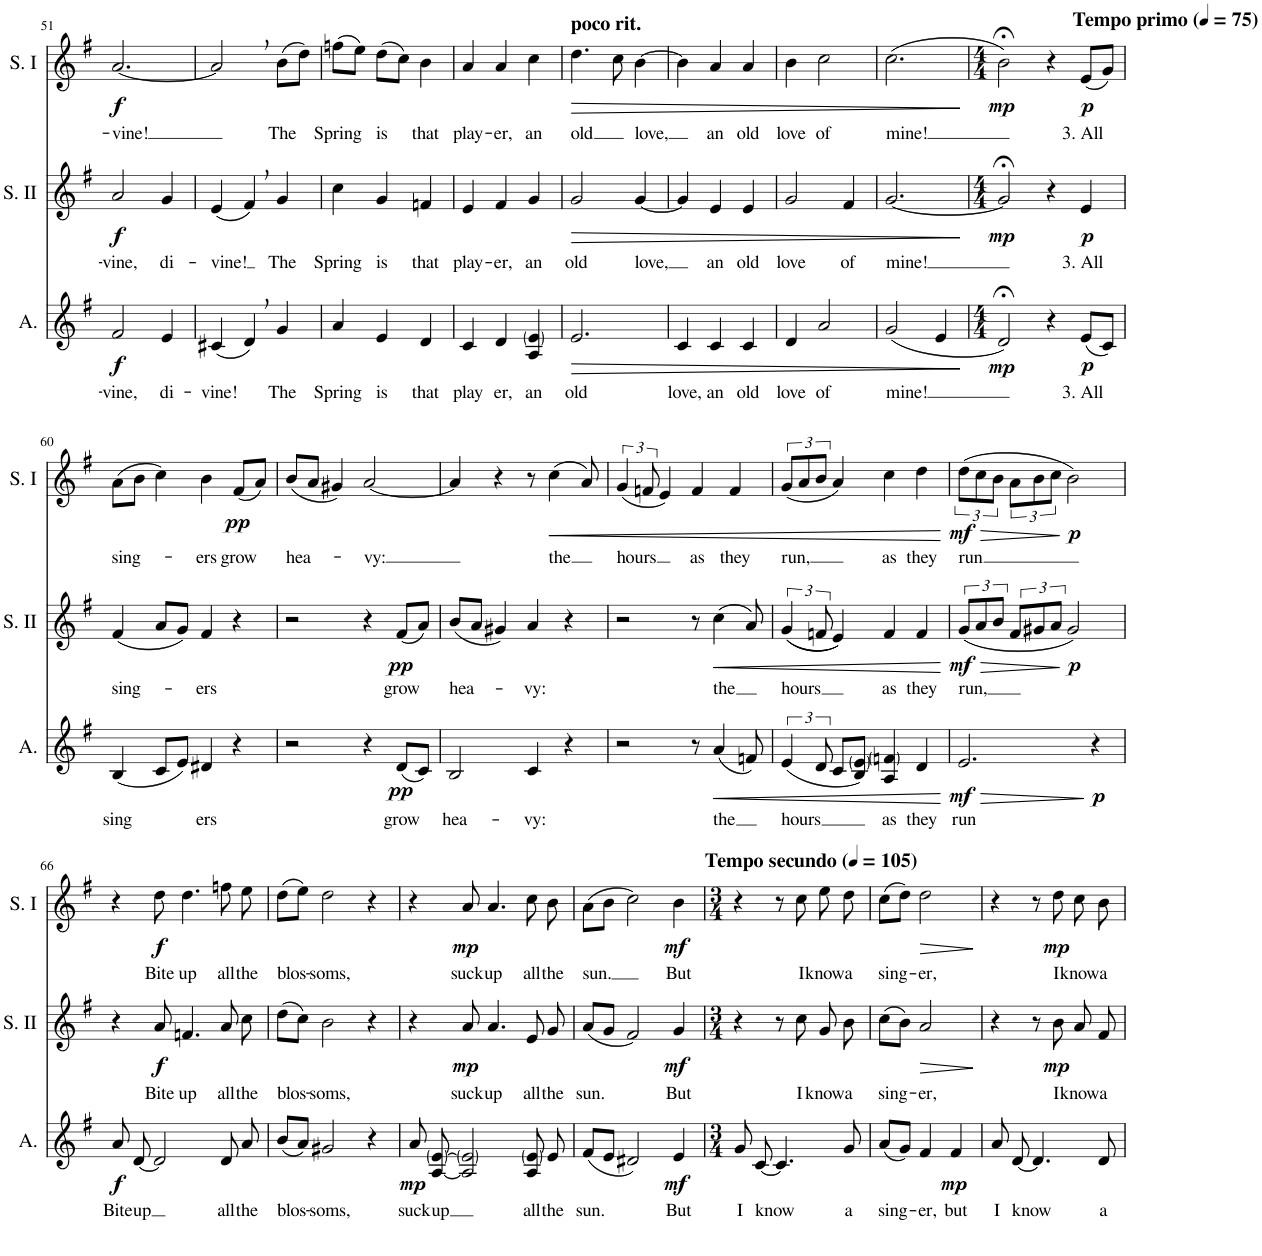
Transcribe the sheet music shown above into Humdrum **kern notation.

**kern	**text	**dynam	**kern	**text	**dynam	**kern	**text	**dynam
*part3	*part3	*part3	*part2	*part2	*part2	*part1	*part1	*part1
*staff3	*staff3	*staff3	*staff2	*staff2	*staff2	*staff1	*staff1	*staff1
*I"Alto	*	*	*I"Soprano II	*	*	*I"Soprano I	*	*
*I'A.	*	*	*I'S. II	*	*	*I'S. I	*	*
!!LO:PB:g=z
*clefG2	*	*	*clefG2	*	*	*clefG2	*	*
*k[f#]	*	*	*k[f#]	*	*	*k[f#]	*	*
*M3/4	*	*	*M3/4	*	*	*M3/4	*	*
=51	=51	=51	=51	=51	=51	=51	=51	=51
!	!LO:LY:b	!LO:DY:b	!	!LO:LY:b	!LO:DY:b	!	!LO:LY:b	!LO:DY:b
2f#/	-vine,	f	2a/	-vine,	f	[2.a/	-vine!	f
!	!LO:LY:b	!	!	!LO:LY:b	!	!	!	!
4e/	di-	.	4g/	di-	.	.	.	.
=52	=52	=52	=52	=52	=52	=52	=52	=52
!	!LO:LY:b	!	!	!LO:LY:b	!	!	!	!
(4c#X/	-vine!	.	(4e/	-vine!	.	2a,/]	.	.
4d,/)	.	.	4f#,/)	.	.	.	.	.
!	!LO:LY:b	!	!	!LO:LY:b	!	!	!LO:LY:b	!
4g/	The	.	4g/	The	.	(8b\L	The	.
.	.	.	.	.	.	8dd\J)	.	.
=53	=53	=53	=53	=53	=53	=53	=53	=53
!	!LO:LY:b	!	!	!LO:LY:b	!	!	!LO:LY:b	!
4a/	Spring	.	4cc\	Spring	.	(8ffn\L	Spring	.
.	.	.	.	.	.	8ee\J)	.	.
!	!LO:LY:b	!	!	!LO:LY:b	!	!	!LO:LY:b	!
4e/	is	.	4g/	is	.	(8dd\L	is	.
.	.	.	.	.	.	8cc\J)	.	.
!	!LO:LY:b	!	!	!LO:LY:b	!	!	!LO:LY:b	!
4d/	that	.	4fn/	that	.	4b\	that	.
=54	=54	=54	=54	=54	=54	=54	=54	=54
!	!LO:LY:b	!	!	!LO:LY:b	!	!	!LO:LY:b	!
4c/	play	.	4e/	play-	.	4a/	play-	.
!	!LO:LY:b	!	!	!LO:LY:b	!	!	!LO:LY:b	!
4d/	er,	.	4f#/	-er,	.	4a/	-er,	.
!	!LO:LY:b	!	!	!LO:LY:b	!	!	!LO:LY:b	!
4A/ 4e--/	an	.	4g/	an	.	4cc\	an	.
=55	=55	=55	=55	=55	=55	=55	=55	=55
!	!	!	!	!	!	!LO:TX:a:B:t=poco rit.	!	!
!	!LO:LY:b	!LO:HP:b	!	!LO:LY:b	!LO:HP:b	!	!LO:LY:b	!LO:HP:b
2.e/	old	>	2g/	old	>	4.dd\	old	>
.	.	.	.	.	.	8cc\	.	.
!	!	!	!	!LO:LY:b	!	!	!LO:LY:b	!
.	.	.	[4g/	love,	.	[4b\	love,	.
=56	=56	=56	=56	=56	=56	=56	=56	=56
!	!LO:LY:b	!	!	!	!	!	!	!
4c/	love,	.	4g/]	.	.	4b\]	.	.
!	!LO:LY:b	!	!	!LO:LY:b	!	!	!LO:LY:b	!
4c/	an	.	4e/	an	.	4a/	an	.
!	!LO:LY:b	!	!	!LO:LY:b	!	!	!LO:LY:b	!
4c/	old	.	4e/	old	.	4a/	old	.
=57	=57	=57	=57	=57	=57	=57	=57	=57
!	!LO:LY:b	!	!	!LO:LY:b	!	!	!LO:LY:b	!
4d/	love	.	2g/	love	.	4b\	love	.
!	!LO:LY:b	!	!	!	!	!	!LO:LY:b	!
2a/	of	.	.	.	.	2cc\	of	.
!	!	!	!	!LO:LY:b	!	!	!	!
.	.	.	4f#/	of	.	.	.	.
=58	=58	=58	=58	=58	=58	=58	=58	=58
!	!LO:LY:b	!	!	!LO:LY:b	!	!	!LO:LY:b	!
(2g/	mine!	.	[2.g/	mine!	.	(2.cc\	mine!	.
4e/	.	.	.	.	.	.	.	.
.	.	]	.	.	]	.	.	]
=59	=59	=59	=59	=59	=59	=59	=59	=59
*M4/4	*	*	*M4/4	*	*	*M4/4	*	*
!	!	!LO:DY:b	!	!	!LO:DY:b	!	!	!LO:DY:b
*	*	*	*	*	*	*^	*	*
2d;</)	.	mp	2g;</]	.	mp	2b;<\)	4ryy	.	mp
*	*	*	*	*	*	*MM75	*	*	*
!	!	!	!	!	!	!	!LO:TX:a:B:t=Tempo primo	!	!
.	.	.	.	.	.	.	2.ryy	.	.
4r	.	.	4r	.	.	4r	.	.	.
!	!LO:LY:b	!LO:DY:b	!	!LO:LY:b	!LO:DY:b	!	!	!LO:LY:b	!LO:DY:b
(8e/L	3. All	p	4e/	3. All	p	(8e/L	.	3. All	p
8c/J)	.	.	.	.	.	8g/J)	.	.	.
!!LO:LB:g=z
=60	=60	=60	=60	=60	=60	=60	=60	=60	=60
!	!LO:LY:b	!	!	!LO:LY:b	!	!	!	!LO:LY:b	!
*	*	*	*	*	*	*v	*v	*	*
(4B/	sing	.	(4f#/	sing-	.	(8a\L	sing-	.
.	.	.	.	.	.	8b\J	.	.
8c/L	.	.	8a/L	.	.	4cc\)	.	.
8e/J)	.	.	8g/J)	.	.	.	.	.
!	!LO:LY:b	!	!	!LO:LY:b	!	!	!LO:LY:b	!
4d#X/	ers	.	4f#/	-ers	.	4b\	-ers	.
!	!	!	!	!	!	!	!LO:LY:b	!LO:DY:b
4r	.	.	4r	.	.	(8f#/L	grow	pp
.	.	.	.	.	.	8a/J)	.	.
=61	=61	=61	=61	=61	=61	=61	=61	=61
!	!	!	!	!	!	!	!LO:LY:b	!
2r	.	.	2r	.	.	(8b/L	hea-	.
.	.	.	.	.	.	8a/J	.	.
.	.	.	.	.	.	4g#X/)	.	.
!	!	!	!	!	!	!	!LO:LY:b	!
4r	.	.	4r	.	.	[2a/	-vy:	.
!	!LO:LY:b	!LO:DY:b	!	!LO:LY:b	!LO:DY:b	!	!	!
(8d/L	grow	pp	(8f#/L	grow	pp	.	.	.
8c/J)	.	.	8a/J)	.	.	.	.	.
=62	=62	=62	=62	=62	=62	=62	=62	=62
!	!LO:LY:b	!	!	!LO:LY:b	!	!	!	!
2B/	hea-	.	(8b/L	hea-	.	4a/]	.	.
.	.	.	8a/J	.	.	.	.	.
.	.	.	4g#X/)	.	.	4r	.	.
!	!LO:LY:b	!	!	!LO:LY:b	!	!	!	!
4c/	-vy:	.	4a/	-vy:	.	8r	.	.
!	!	!	!	!	!	!	!LO:LY:b	!LO:HP:b
.	.	.	.	.	.	(4cc\	the	<
4r	.	.	4r	.	.	.	.	.
.	.	.	.	.	.	8a/)	.	.
=63	=63	=63	=63	=63	=63	=63	=63	=63
!	!	!	!	!	!	!	!LO:LY:b	!
2r	.	.	2r	.	.	(6g/	hours	.
.	.	.	.	.	.	12fn/	.	.
.	.	.	.	.	.	4e/)	.	.
!	!	!	!	!	!	!	!LO:LY:b	!
8r	.	.	8r	.	.	4f/	as	.
!	!LO:LY:b	!LO:HP:b	!	!LO:LY:b	!LO:HP:b	!	!	!
(4a/	the	<	(4cc\	the	<	.	.	.
!	!	!	!	!	!	!	!LO:LY:b	!
.	.	.	.	.	.	4f/	they	.
8fn/)	.	.	8a/)	.	.	.	.	.
=64	=64	=64	=64	=64	=64	=64	=64	=64
!	!LO:LY:b	!	!	!LO:LY:b	!	!	!LO:LY:b	!
(6e/	hours	.	((6g/	hours	.	(12g/L	run,	.
.	.	.	.	.	.	12a/	.	.
12d/	.	.	12fn/	.	.	12b/J	.	.
8c/L	.	.	4e/))	.	.	4a/)	.	.
8B/ 8e/J)	.	.	.	.	.	.	.	.
!	!LO:LY:b	!	!	!LO:LY:b	!	!	!LO:LY:b	!
4A/ 4fn/	as	.	4f/	as	.	4cc\	as	.
!	!LO:LY:b	!	!	!LO:LY:b	!	!	!LO:LY:b	!
4d/	they	.	4f/	they	.	4dd\	they	.
.	.	[	.	.	[	.	.	[
=65	=65	=65	=65	=65	=65	=65	=65	=65
!	!LO:LY:b	!LO:HP:b	!	!LO:LY:b	!LO:HP:b	!	!LO:LY:b	!LO:HP:b
!	!	!LO:DY:n=1:b	!	!	!LO:DY:n=1:b	!	!	!LO:DY:n=1:b
2.e/	run	> mf	(12g/L	run,	> mf	(12dd\L	run	> mf
.	.	.	12a/	.	.	12cc\	.	.
.	.	.	12b/J	.	.	12b\J	.	.
.	.	.	12f#/L	.	.	12a\L	.	.
.	.	.	12g#X/	.	.	12b\	.	.
.	.	.	12a/J	.	.	12cc\J	.	.
!	!	!	!	!	!LO:DY:n=2:b	!	!	!LO:DY:n=2:b
.	.	.	2g#/)	.	] p	2b\)	.	] p
!	!	!LO:DY:n=2:b	!	!	!	!	!	!
4r	.	] p	.	.	.	.	.	.
!!LO:LB:g=z
=66	=66	=66	=66	=66	=66	=66	=66	=66
!	!LO:LY:b	!LO:DY:b	!	!	!	!	!	!
8a/	Bite	f	4r	.	.	4r	.	.
!	!LO:LY:b	!	!	!	!	!	!	!
[8d/	up	.	.	.	.	.	.	.
!	!	!	!	!LO:LY:b	!LO:DY:b	!	!LO:LY:b	!LO:DY:b
2d/]	.	.	8a/	Bite	f	8dd\	Bite	f
!	!	!	!	!LO:LY:b	!	!	!LO:LY:b	!
.	.	.	4.fn/	up	.	4.dd\	up	.
!	!LO:LY:b	!	!	!LO:LY:b	!	!	!LO:LY:b	!
8d/	all	.	8a/	all	.	8ffn\	all	.
!	!LO:LY:b	!	!	!LO:LY:b	!	!	!LO:LY:b	!
8a/	the	.	8cc\	the	.	8ee\	the	.
=67	=67	=67	=67	=67	=67	=67	=67	=67
!	!LO:LY:b	!	!	!LO:LY:b	!	!	!LO:LY:b	!
(8b/L	blos-	.	(8dd\L	blos-	.	(8dd\L	blos-	.
8a/J)	.	.	8cc\J)	.	.	8ee\J)	.	.
!	!LO:LY:b	!	!	!LO:LY:b	!	!	!LO:LY:b	!
2g#X/	-soms,	.	2b\	-soms,	.	2dd\	-soms,	.
4r	.	.	4r	.	.	4r	.	.
=68	=68	=68	=68	=68	=68	=68	=68	=68
!	!LO:LY:b	!LO:DY:b	!	!	!	!	!	!
8a/	suck	mp	4r	.	.	4r	.	.
!	!LO:LY:b	!	!	!	!	!	!	!
[8A/ [8e/	up	.	.	.	.	.	.	.
!	!	!	!	!LO:LY:b	!LO:DY:b	!	!LO:LY:b	!LO:DY:b
2A/] 2e/]	.	.	8a/	suck	mp	8a/	suck	mp
!	!	!	!	!LO:LY:b	!	!	!LO:LY:b	!
.	.	.	4.a/	up	.	4.a/	up	.
!	!LO:LY:b	!	!	!LO:LY:b	!	!	!LO:LY:b	!
8A/ 8e/	all	.	8e/	all	.	8cc\	all	.
!	!LO:LY:b	!	!	!LO:LY:b	!	!	!LO:LY:b	!
8e/	the	.	8g/	the	.	8b\	the	.
=69	=69	=69	=69	=69	=69	=69	=69	=69
!	!LO:LY:b	!	!	!LO:LY:b	!	!	!LO:LY:b	!
(8f#/L	sun.	.	(8a/L	sun.	.	(8a\L	sun.	.
8e/J	.	.	8g/J	.	.	8b\J	.	.
2d#X/)	.	.	2f#/)	.	.	2cc\)	.	.
!	!LO:LY:b	!LO:DY:b	!	!LO:LY:b	!LO:DY:b	!	!LO:LY:b	!LO:DY:b
4e/	But	mf	4g/	But	mf	4b\	But	mf
=70	=70	=70	=70	=70	=70	=70	=70	=70
*M3/4	*	*	*M3/4	*	*	*M3/4	*	*
!	!LO:LY:b	!	!	!	!	!	!	!
8g/	I	.	4r	.	.	4r	.	.
!	!LO:LY:b	!	!	!	!	!	!	!
[8c/	know	.	.	.	.	.	.	.
*	*	*	*	*	*	*MM105	*	*
!	!	!	!	!	!	!LO:TX:a:B:t=Tempo secundo	!	!
4.c/]	.	.	8r	.	.	8r	.	.
!	!	!	!	!LO:LY:b	!	!	!LO:LY:b	!
.	.	.	8cc\	I	.	8cc\	I	.
!	!	!	!	!LO:LY:b	!	!	!LO:LY:b	!
.	.	.	8g/	know	.	8ee\	know	.
!	!LO:LY:b	!	!	!LO:LY:b	!	!	!LO:LY:b	!
8g/	a	.	8b\	a	.	8dd\	a	.
=71	=71	=71	=71	=71	=71	=71	=71	=71
!	!LO:LY:b	!	!	!LO:LY:b	!	!	!LO:LY:b	!
(8a/L	sing-	.	(8cc\L	sing-	.	(8cc\L	sing-	.
8g/J)	.	.	8b\J)	.	.	8dd\J)	.	.
!	!LO:LY:b	!	!	!LO:LY:b	!LO:HP:b	!	!LO:LY:b	!LO:HP:b
4f#/	-er,	.	2a/	-er,	>	2dd\	-er,	>
!	!LO:LY:b	!LO:DY:b	!	!	!	!	!	!
4f#/	but	mp	.	.	.	.	.	.
.	.	.	.	.	]	.	.	]
=72	=72	=72	=72	=72	=72	=72	=72	=72
!	!LO:LY:b	!	!	!	!	!	!	!
8a/	I	.	4r	.	.	4r	.	.
!	!LO:LY:b	!	!	!	!	!	!	!
[8d/	know	.	.	.	.	.	.	.
4.d/]	.	.	8r	.	.	8r	.	.
!	!	!	!	!LO:LY:b	!LO:DY:b	!	!LO:LY:b	!LO:DY:b
.	.	.	8b\	I	mp	8dd\	I	mp
!	!	!	!	!LO:LY:b	!	!	!LO:LY:b	!
.	.	.	8a/	know	.	8cc\	know	.
!	!LO:LY:b	!	!	!LO:LY:b	!	!	!LO:LY:b	!
8d/	a	.	8f#/	a	.	8b\	a	.
=	=	=	=	=	=	=	=	=
*-	*-	*-	*-	*-	*-	*-	*-	*-
